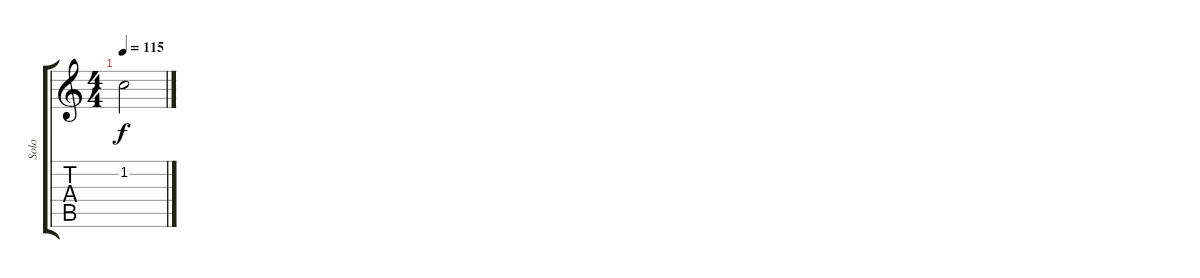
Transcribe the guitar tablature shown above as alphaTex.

\track ("Solo" "Solo") {instrument overdrivenguitar}
\staff {score tabs}
\tuning (E4 B3 G3 D3 A2 E2) {hide}
\ts (4 4)
\tempo 115
\clef g2
\ks c
1.2{t}.2{dy f}
